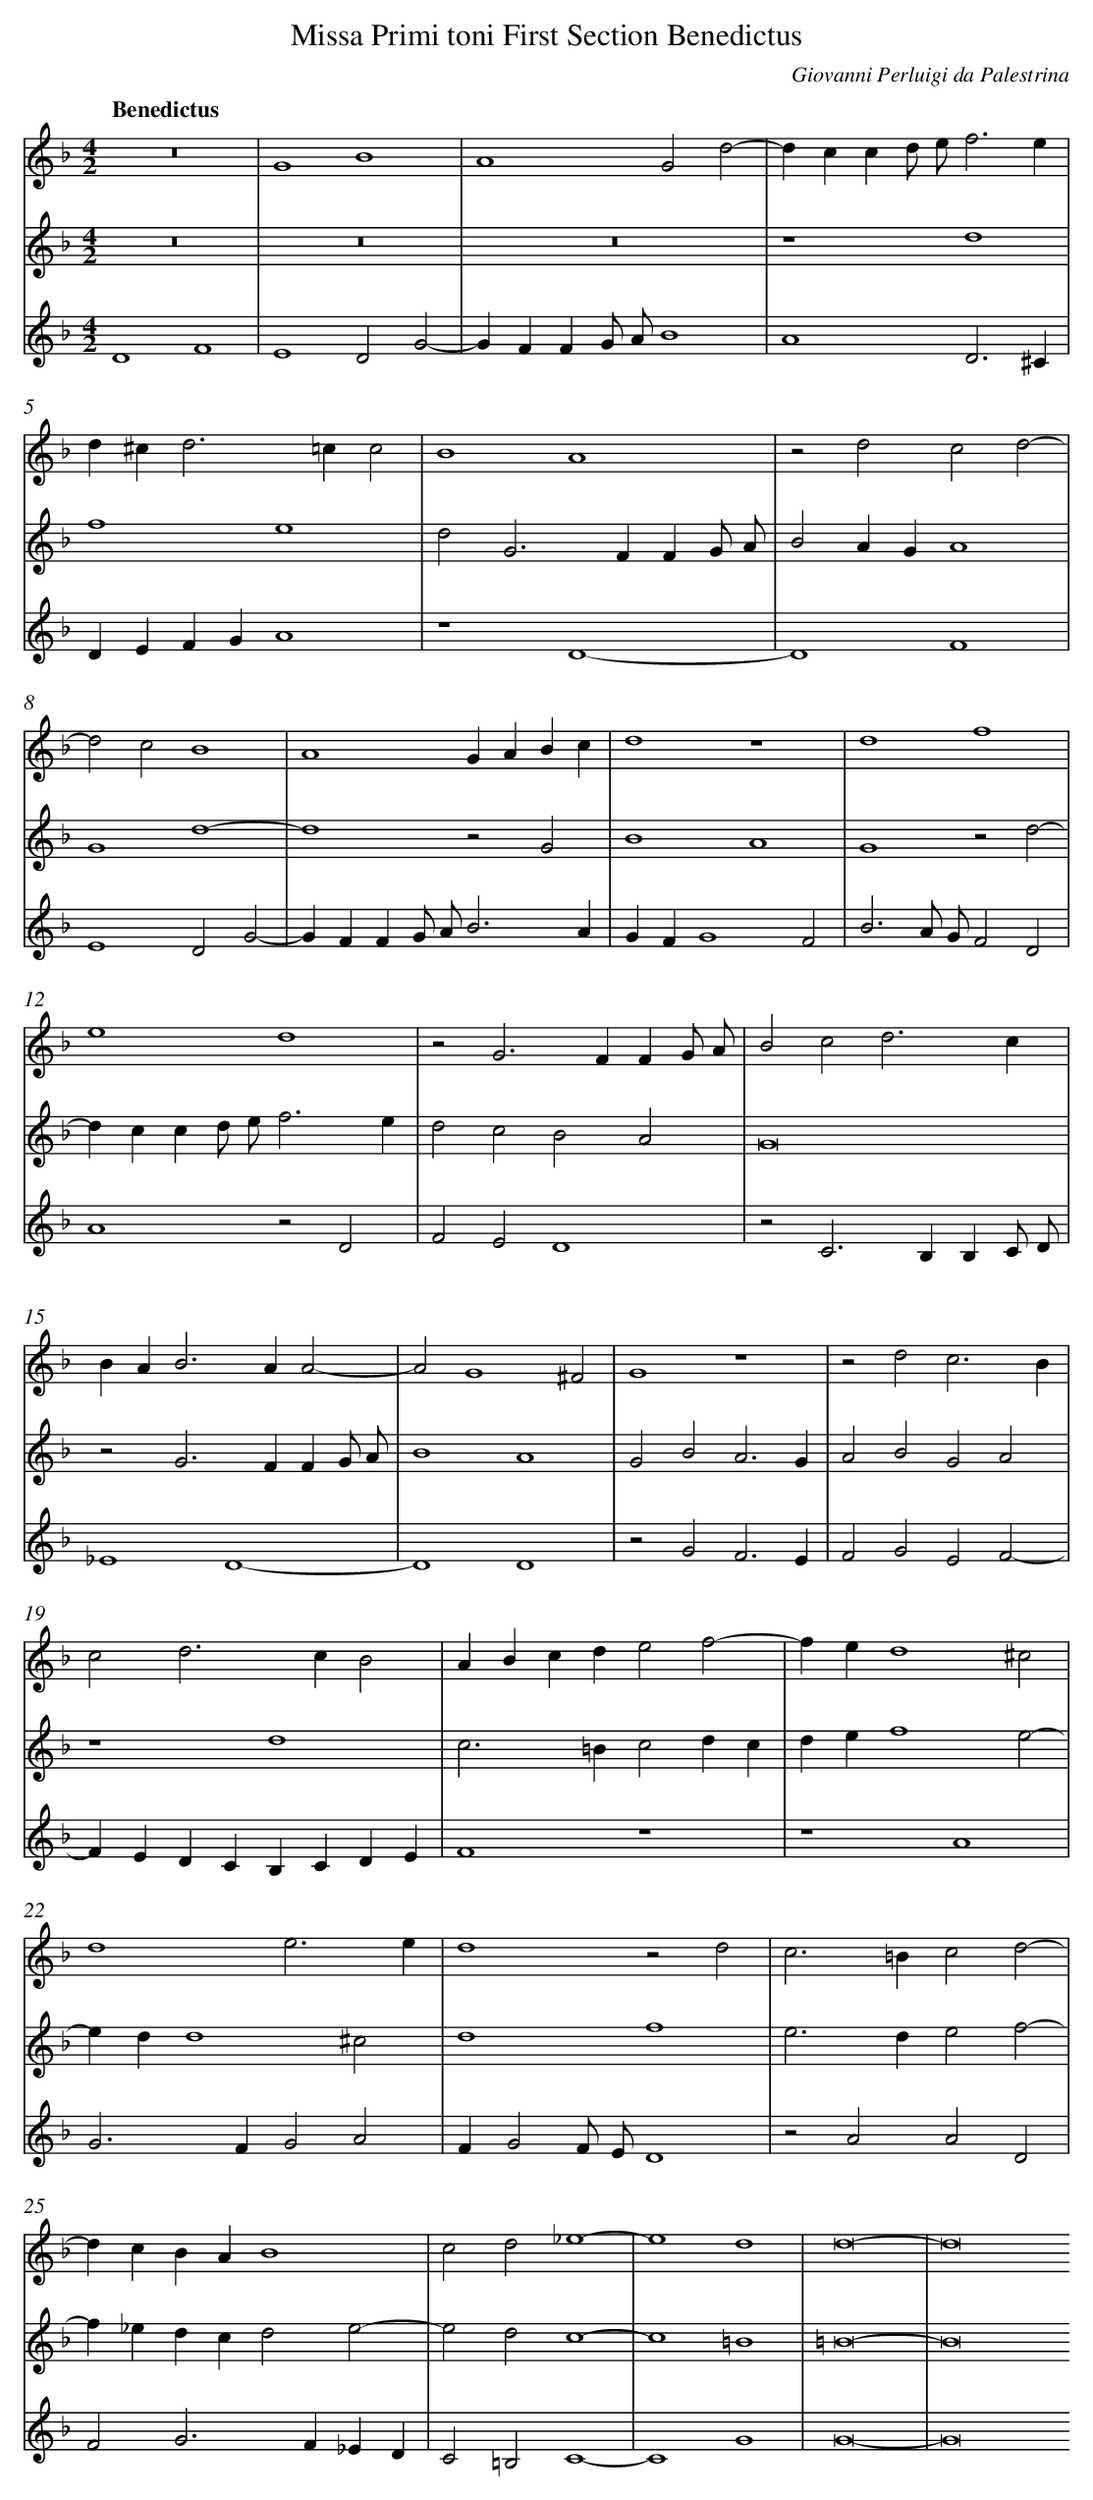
X:1
T: Missa Primi toni First Section Benedictus
C: Giovanni Perluigi da Palestrina
L: 1/4
M: 4/2
Q: "Benedictus"
V: 1 clef=treble
V: 2 clef=treble
V: 3 clef=treble
K: F
[V:1] z8 |
[V:2] z8 |
[V:3] D4F4 |
[V:1] G4B4 |
[V:2] z8 |
[V:3] E4D2G2- |
[V:1] A4G2d2- |
[V:2] z8 |
[V:3] GFFG/ A/B4 |
[V:1] dccd/ e/f3e |
[V:2] z4d4 |
[V:3] A4D3^C |
[V:1] d^c2<d2=cc2 |
[V:2] f4e4 |
[V:3] DEFGA4 |
[V:1] B4A4 |
[V:2] d2G2>F2FG/ A/ |
[V:3] z4D4- |
[V:1] z2d2c2d2- |
[V:2] B2AGA4 |
[V:3] D4F4 |
[V:1] d2c2B4 |
[V:2] G4d4- |
[V:3] E4D2G2- |
[V:1] A4GABc |
[V:2] d4z2G2 |
[V:3] GFFG/ A/B3A |
[V:1] d4z4 |
[V:2] B4A4 |
[V:3] GFG4F2 |
[V:1] d4f4 |
[V:2] G4z2d2- |
[V:3] B3A/ G/F2D2 |
[V:1] e4d4 |
[V:2] dccd/ e/f3e |
[V:3] A4z2D2 |
[V:1] z2G2>F2FG/ A/ |
[V:2] d2c2B2A2 |
[V:3] F2E2D4 |
[V:1] B2c2d3c |
[V:2] G8 |
[V:3] z2C2>B,2B,C/ D/ |
[V:1] BA2<B2AA2- |
[V:2] z2G2>F2FG/ A/ |
[V:3] _E4D4- |
[V:1] A2G4^F2 |
[V:2] B4A4 |
[V:3] D4D4 |
[V:1] G4z4 |
[V:2] G2B2A3G |
[V:3] z2G2F3E |
[V:1] z2d2c3B |
[V:2] A2B2G2A2 |
[V:3] F2G2E2F2- |
[V:1] c2d2>c2B2 |
[V:2] z4d4 |
[V:3] FEDCB,CDE |
[V:1] ABcde2f2- |
[V:2] c2>=B2c2dc |
[V:3] F4z4 |
[V:1] fed4^c2 |
[V:2] def4e2- |
[V:3] z4A4 |
[V:1] d4e3e |
[V:2] edd4^c2 |
[V:3] G2>F2G2A2 |
[V:1] d4z2d2 |
[V:2] d4f4 |
[V:3] FG2F/ E/D4 |
[V:1] c2>=B2c2d2- |
[V:2] e2>d2e2f2- |
[V:3] z2A2A2D2 |
[V:1] dcBAB4 |
[V:2] f_edcd2e2- |
[V:3] F2G2>F2_ED |
[V:1] c2d2_e4- |
[V:2] e2d2c4- |
[V:3] C2=B,2C4- |
[V:1] e4d4 |
[V:2] c4=B4 |
[V:3] C4G4 |
[V:1] d8- |
[V:2] =B8- |
[V:3] G8- |
[V:1] d8
[V:2] B8
[V:3] G8
